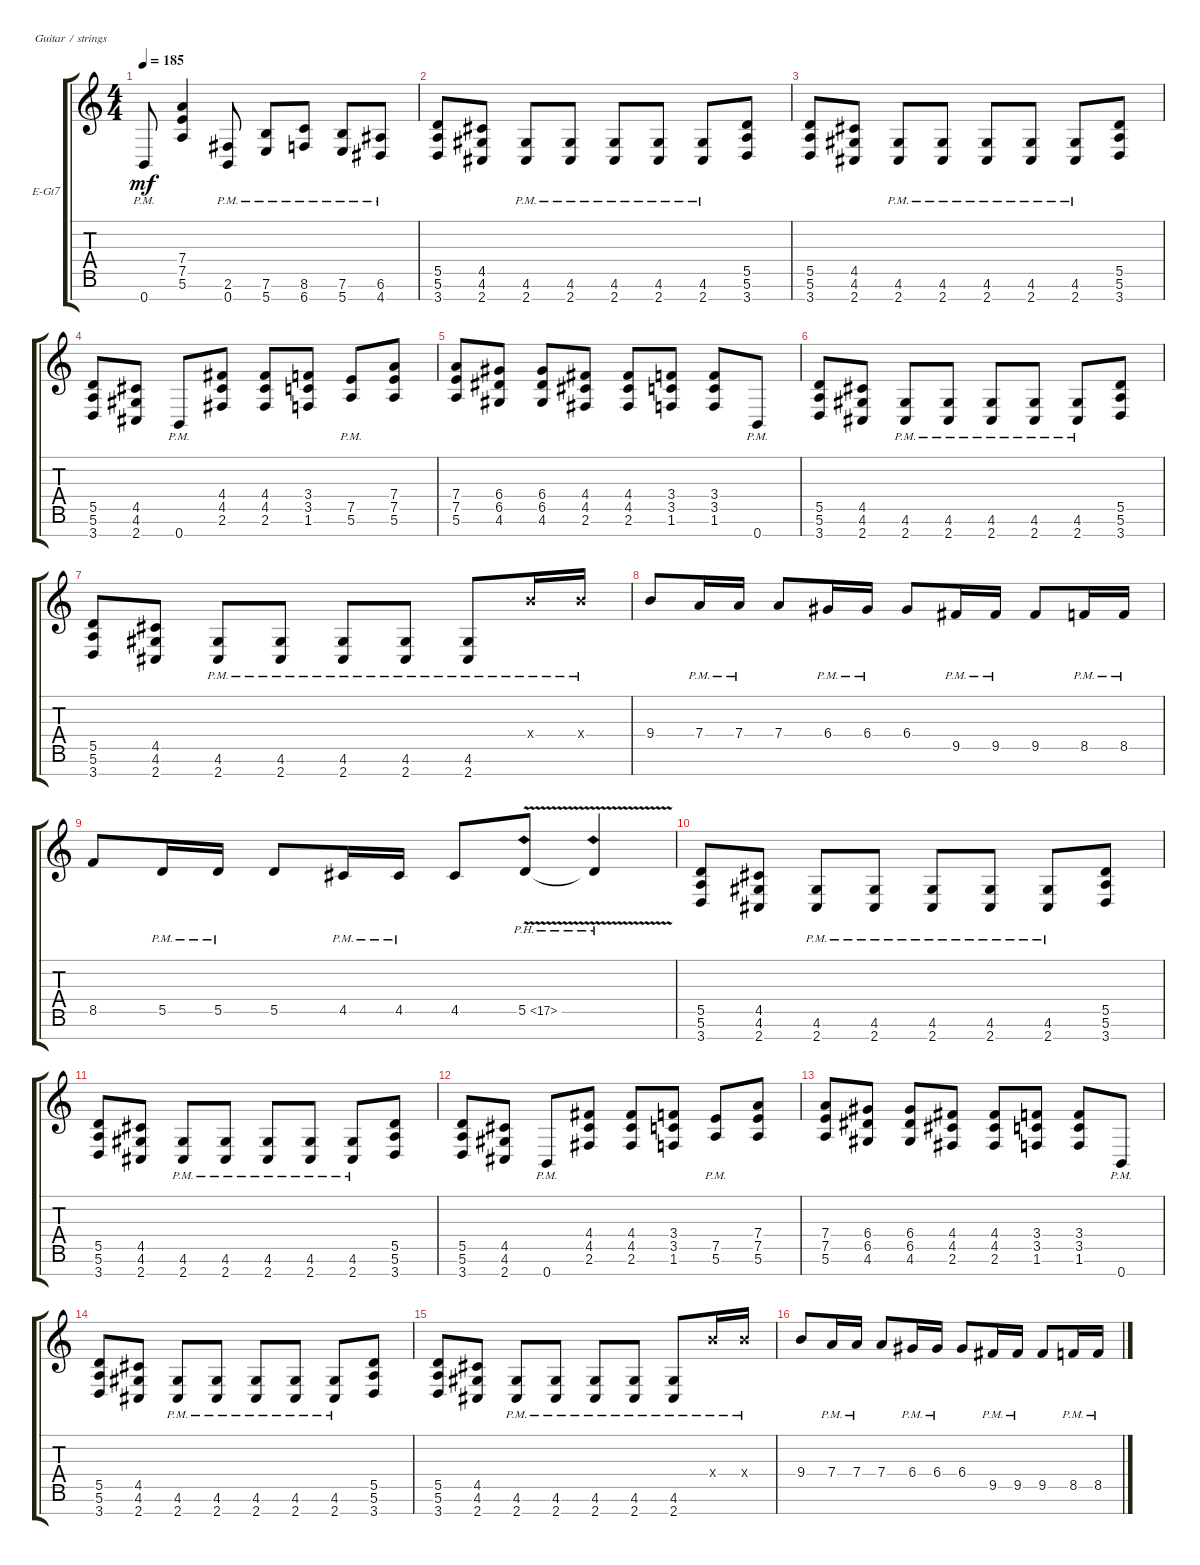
\defaultSystemsLayout 4
\bracketExtendMode groupsimilarinstruments
\firstSystemTrackNameOrientation horizontal
\otherSystemsTrackNameOrientation horizontal
\track ("Rhythm Guitar" "E-Gt7") {instrument overdrivenguitar}
\staff {score tabs}
\tuning (E4 B3 G3 D3 A2 E2 B1)
\ts (4 4)
\tempo 185
\clef g2
\ks c
0.7{pm}.8{dy mf} (5.6 7.5 7.4).4 (0.7{pm} 2.6{pm}).8 (5.7{pm} 7.6{pm}).8 (6.7{pm} 8.6{pm}).8 (5.7{pm} 7.6{pm}).8 (4.7{pm} 6.6{pm}).8 |
(3.7 5.6 5.5).8 (2.7 4.6 4.5).8 (2.7{pm} 4.6{pm}).8 (2.7{pm} 4.6{pm}).8 (2.7{pm} 4.6{pm}).8 (2.7{pm} 4.6{pm}).8 (2.7{pm} 4.6{pm}).8 (3.7 5.6 5.5).8 |
(3.7 5.6 5.5).8 (2.7 4.6 4.5).8 (2.7{pm} 4.6{pm}).8 (2.7{pm} 4.6{pm}).8 (2.7{pm} 4.6{pm}).8 (2.7{pm} 4.6{pm}).8 (2.7{pm} 4.6{pm}).8 (3.7 5.6 5.5).8 |
(3.7 5.6 5.5).8 (2.7 4.6 4.5).8 0.7{pm}.8 (2.6 4.4 4.5).8 (2.6 4.4 4.5).8 (1.6 3.5 3.4).8 (5.6{pm} 7.5{pm}).8 (5.6 7.5 7.4).8 |
(5.6 7.4 7.5).8 (4.6 6.5 6.4).8 (4.6 6.4 6.5).8 (2.6 4.5 4.4).8 (2.6 4.4 4.5).8 (1.6 3.4 3.5).8 (1.6 3.5 3.4).8 0.7{pm}.8 |
(3.7 5.6 5.5).8 (2.7 4.6 4.5).8 (2.7{pm} 4.6{pm}).8 (2.7{pm} 4.6{pm}).8 (2.7{pm} 4.6{pm}).8 (2.7{pm} 4.6{pm}).8 (2.7{pm} 4.6{pm}).8 (3.7 5.6 5.5).8 |
(3.7 5.6 5.5).8 (2.7 4.6 4.5).8 (2.7{pm} 4.6{pm}).8 (2.7{pm} 4.6{pm}).8 (2.7{pm} 4.6{pm}).8 (2.7{pm} 4.6{pm}).8 (2.7{pm} 4.6{pm}).8 9.4{pm x}.16 9.4{pm x}.16 |
9.4.8 7.4{pm}.16 7.4{pm}.16 7.4.8 6.4{pm}.16 6.4{pm}.16 6.4.8 9.5{pm}.16 9.5{pm}.16 9.5.8 8.5{pm}.16 8.5{pm}.16 |
8.5.8 5.5{pm}.16 5.5{pm}.16 5.5.8 4.5{pm}.16 4.5{pm}.16 4.5.8 5.5{ph 12 v}.8 5.5{ph 12 t}.4 |
(3.7 5.6 5.5).8 (2.7 4.6 4.5).8 (2.7{pm} 4.6{pm}).8 (2.7{pm} 4.6{pm}).8 (2.7{pm} 4.6{pm}).8 (2.7{pm} 4.6{pm}).8 (2.7{pm} 4.6{pm}).8 (3.7 5.6 5.5).8 |
(3.7 5.6 5.5).8 (2.7 4.6 4.5).8 (2.7{pm} 4.6{pm}).8 (2.7{pm} 4.6{pm}).8 (2.7{pm} 4.6{pm}).8 (2.7{pm} 4.6{pm}).8 (2.7{pm} 4.6{pm}).8 (3.7 5.6 5.5).8 |
(3.7 5.6 5.5).8 (2.7 4.6 4.5).8 0.7{pm}.8 (2.6 4.4 4.5).8 (2.6 4.4 4.5).8 (1.6 3.5 3.4).8 (5.6{pm} 7.5{pm}).8 (5.6 7.5 7.4).8 |
(5.6 7.4 7.5).8 (4.6 6.5 6.4).8 (4.6 6.4 6.5).8 (2.6 4.5 4.4).8 (2.6 4.4 4.5).8 (1.6 3.4 3.5).8 (1.6 3.5 3.4).8 0.7{pm}.8 |
(3.7 5.6 5.5).8 (2.7 4.6 4.5).8 (2.7{pm} 4.6{pm}).8 (2.7{pm} 4.6{pm}).8 (2.7{pm} 4.6{pm}).8 (2.7{pm} 4.6{pm}).8 (2.7{pm} 4.6{pm}).8 (3.7 5.6 5.5).8 |
(3.7 5.6 5.5).8 (2.7 4.6 4.5).8 (2.7{pm} 4.6{pm}).8 (2.7{pm} 4.6{pm}).8 (2.7{pm} 4.6{pm}).8 (2.7{pm} 4.6{pm}).8 (2.7{pm} 4.6{pm}).8 9.4{pm x}.16 9.4{pm x}.16 |
9.4.8 7.4{pm}.16 7.4{pm}.16 7.4.8 6.4{pm}.16 6.4{pm}.16 6.4.8 9.5{pm}.16 9.5{pm}.16 9.5.8 8.5{pm}.16 8.5{pm}.16
